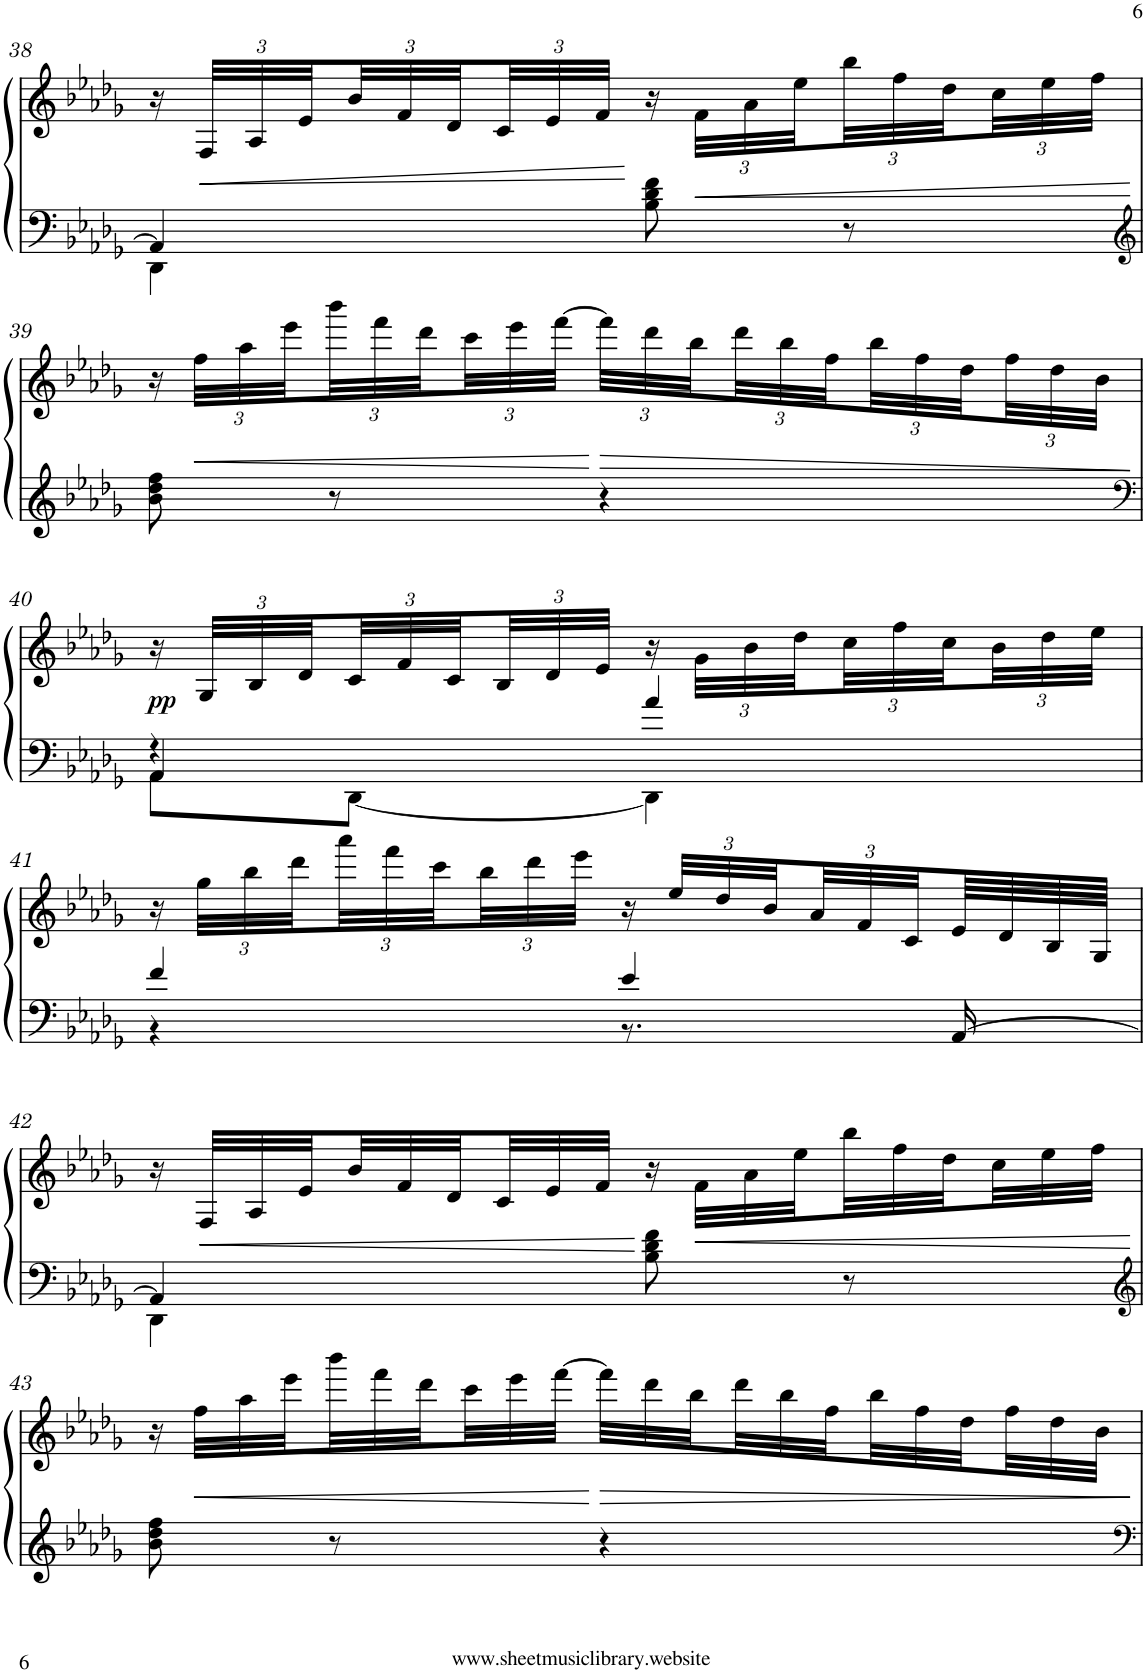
**kern	**kern	**dynam
*part1	*part1	*part1
*staff2	*staff1	*staff1/2
*I"Piano	*	*
*I'Pno	*	*
!!LO:PB:g=z
*clefF4	*clefG2	*
*k[b-e-a-d-g-]	*k[b-e-a-d-g-]	*
*M4/8	*M4/8	*
=38	=38	=38
*^	*	*
4AA-/]	4DD-\	16r	.
*	*	*Xbrackettup	*
!	!	!	!LO:HP:b
.	.	48F/LLL	<
.	.	48A-/	.
.	.	48e-/	.
.	.	48b-/	.
.	.	48f/	.
.	.	48d-/JJ	.
.	.	48c/LL	.
.	.	48e-/	.
.	.	48f/JJJ	.
8B-\ 8d-\ 8f\	4ryy	16r	[
!	!	!	!LO:HP:b
.	.	48f\LLL	<
.	.	48a-\	.
.	.	48ee-\	.
8r	.	48bb-\	.
.	.	48ff\	.
.	.	48dd-\JJ	.
.	.	48cc\LL	.
.	.	48ee-\	.
.	.	48ff\JJJ	.
*v	*v	*	*
.	.	[
!!LO:LB:g=z
=39	=39	=39
*clefG2	*	*
8b-\ 8dd-\ 8ff\	16r	.
!	!	!LO:HP:b
.	48ff\LLL	<
.	48aa-\	.
.	48eee-\	.
8r	48bbb-\	.
.	48fff\	.
.	48ddd-\JJ	.
.	48ccc\LL	.
.	48eee-\	.
.	[48fff\JJJ	.
!	!	!LO:HP:n=1:b
4r	48fff\LLL]	[ >
.	48ddd-\	.
.	48bb-\JJ	.
.	48ddd-\LL	.
.	48bb-\	.
.	48ff\	.
.	48bb-\	.
.	48ff\	.
.	48dd-\JJ	.
.	48ff\LL	.
.	48dd-\	.
.	48b-\JJJ	.
.	.	]
!!LO:LB:g=z
=40	=40	=40
*clefF4	*	*
*^	*	*
*	*^	*	*
!	!	!	!	!LO:DY:b
4r	8AA-\L	4AA-/	16r	pp
.	.	.	48G-/LLL	.
.	.	.	48B-/	.
.	.	.	48d-/	.
.	[8DD-\J	.	48c/	.
.	.	.	48f/	.
.	.	.	48c/JJ	.
.	.	.	48B-/LL	.
.	.	.	48d-/	.
.	.	.	48e-/JJJ	.
4a-/	4DD-\]	4ryy	16r	.
.	.	.	48g-\LLL	.
.	.	.	48b-\	.
.	.	.	48dd-\	.
.	.	.	48cc\	.
.	.	.	48ff\	.
.	.	.	48cc\JJ	.
.	.	.	48b-\LL	.
.	.	.	48dd-\	.
.	.	.	48ee-\JJJ	.
*	*v	*v	*	*
!!LO:LB:g=z
=41	=41	=41	=41
4f/	4r	16r	.
.	.	48gg-\LLL	.
.	.	48bb-\	.
.	.	48ddd-\	.
.	.	48aaa-\	.
.	.	48fff\	.
.	.	48ccc\JJ	.
.	.	48bb-\LL	.
.	.	48ddd-\	.
.	.	48eee-\JJJ	.
4e-/	8.r	16r	.
.	.	48ee-/LLL	.
.	.	48dd-/	.
.	.	48b-/	.
.	.	48a-/	.
.	.	48f/	.
.	.	48c/JJ	.
.	[16AA-/	64e-/LLL	.
.	.	64d-/	.
.	.	64B-/	.
.	.	64G-/JJJJ	.
!!LO:LB:g=z
=42	=42	=42	=42
4AA-/]	4DD-\	16r	.
!	!	!	!LO:HP:b
.	.	48F/LLL	<
.	.	48A-/	.
.	.	48e-/	.
.	.	48b-/	.
.	.	48f/	.
.	.	48d-/JJ	.
.	.	48c/LL	.
.	.	48e-/	.
.	.	48f/JJJ	.
8B-\ 8d-\ 8f\	4ryy	16r	[
!	!	!	!LO:HP:b
.	.	48f\LLL	<
.	.	48a-\	.
.	.	48ee-\	.
8r	.	48bb-\	.
.	.	48ff\	.
.	.	48dd-\JJ	.
.	.	48cc\LL	.
.	.	48ee-\	.
.	.	48ff\JJJ	.
*v	*v	*	*
.	.	[
!!LO:LB:g=z
=43	=43	=43
*clefG2	*	*
8b-\ 8dd-\ 8ff\	16r	.
!	!	!LO:HP:b
.	48ff\LLL	<
.	48aa-\	.
.	48eee-\	.
8r	48bbb-\	.
.	48fff\	.
.	48ddd-\JJ	.
.	48ccc\LL	.
.	48eee-\	.
.	[48fff\JJJ	.
!	!	!LO:HP:n=1:b
4r	48fff\LLL]	[ >
.	48ddd-\	.
.	48bb-\JJ	.
.	48ddd-\LL	.
.	48bb-\	.
.	48ff\	.
.	48bb-\	.
.	48ff\	.
.	48dd-\JJ	.
.	48ff\LL	.
.	48dd-\	.
.	48b-\JJJ	.
.	.	]
=	=	=
*-	*-	*-
